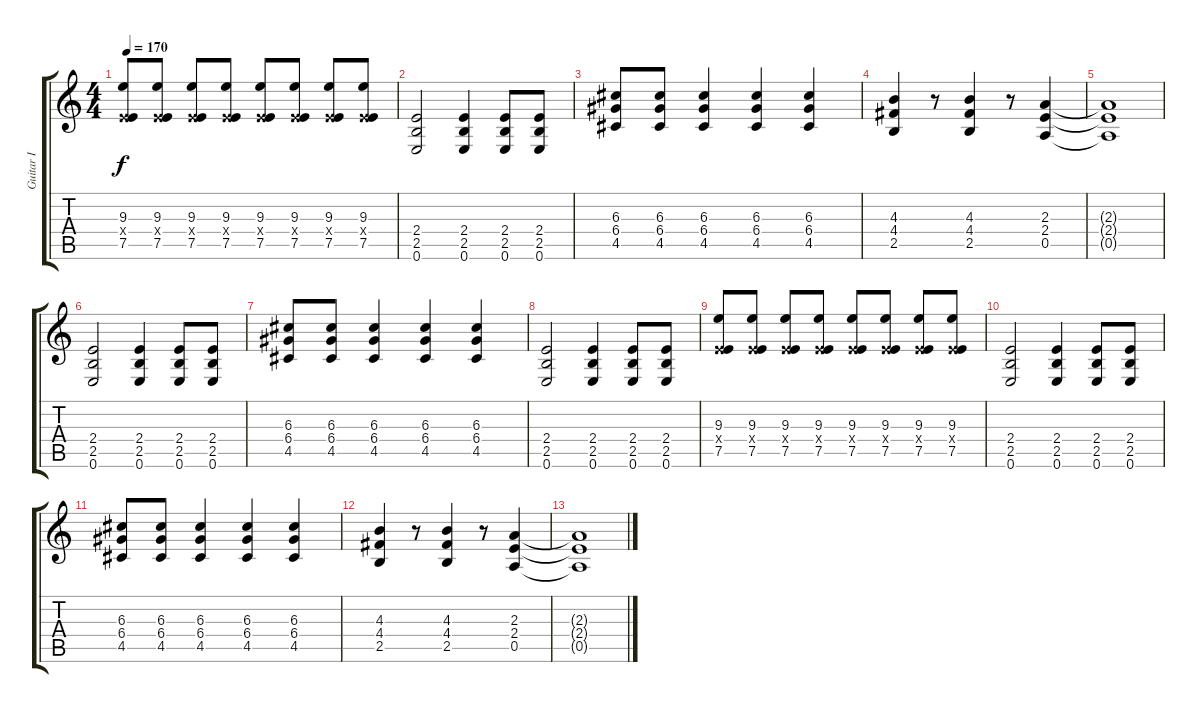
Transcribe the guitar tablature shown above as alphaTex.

\track ("Guitar I" "Guitar I") {instrument distortionguitar}
\staff {score tabs}
\tuning (E4 B3 G3 D3 A2 E2) {hide}
\ts (4 4)
\tempo 170
\clef g2
\ks c
(9.3 2.4{x} 7.5).8{dy f} (9.3 2.4{x} 7.5).8 (9.3 2.4{x} 7.5).8 (9.3 2.4{x} 7.5).8 (9.3 2.4{x} 7.5).8 (9.3 2.4{x} 7.5).8 (9.3 2.4{x} 7.5).8 (9.3 2.4{x} 7.5).8 |
(2.4 2.5 0.6).2 (2.4 2.5 0.6).4 (2.4 2.5 0.6).8 (2.4 2.5 0.6).8 |
(6.3 6.4 4.5).8 (6.3 6.4 4.5).8 (6.3 6.4 4.5).4 (6.3 6.4 4.5).4 (6.3 6.4 4.5).4 |
(4.3 4.4 2.5).4 r.8 (4.3 4.4 2.5).4 r.8 (2.3 2.4 0.5).4 |
(2.3{t} 2.4{t} 0.5{t}).1 |
(2.4 2.5 0.6).2{instrument distortionguitar} (2.4 2.5 0.6).4 (2.4 2.5 0.6).8 (2.4 2.5 0.6).8 |
(6.3 6.4 4.5).8 (6.3 6.4 4.5).8 (6.3 6.4 4.5).4 (6.3 6.4 4.5).4 (6.3 6.4 4.5).4 |
(2.4 2.5 0.6).2 (2.4 2.5 0.6).4 (2.4 2.5 0.6).8 (2.4 2.5 0.6).8 |
(9.3 2.4{x} 7.5).8 (9.3 2.4{x} 7.5).8 (9.3 2.4{x} 7.5).8 (9.3 2.4{x} 7.5).8 (9.3 2.4{x} 7.5).8 (9.3 2.4{x} 7.5).8 (9.3 2.4{x} 7.5).8 (9.3 2.4{x} 7.5).8 |
(2.4 2.5 0.6).2 (2.4 2.5 0.6).4 (2.4 2.5 0.6).8 (2.4 2.5 0.6).8 |
(6.3 6.4 4.5).8 (6.3 6.4 4.5).8 (6.3 6.4 4.5).4 (6.3 6.4 4.5).4 (6.3 6.4 4.5).4 |
(4.3 4.4 2.5).4 r.8 (4.3 4.4 2.5).4 r.8 (2.3 2.4 0.5).4 |
(2.3{t} 2.4{t} 0.5{t}).1
